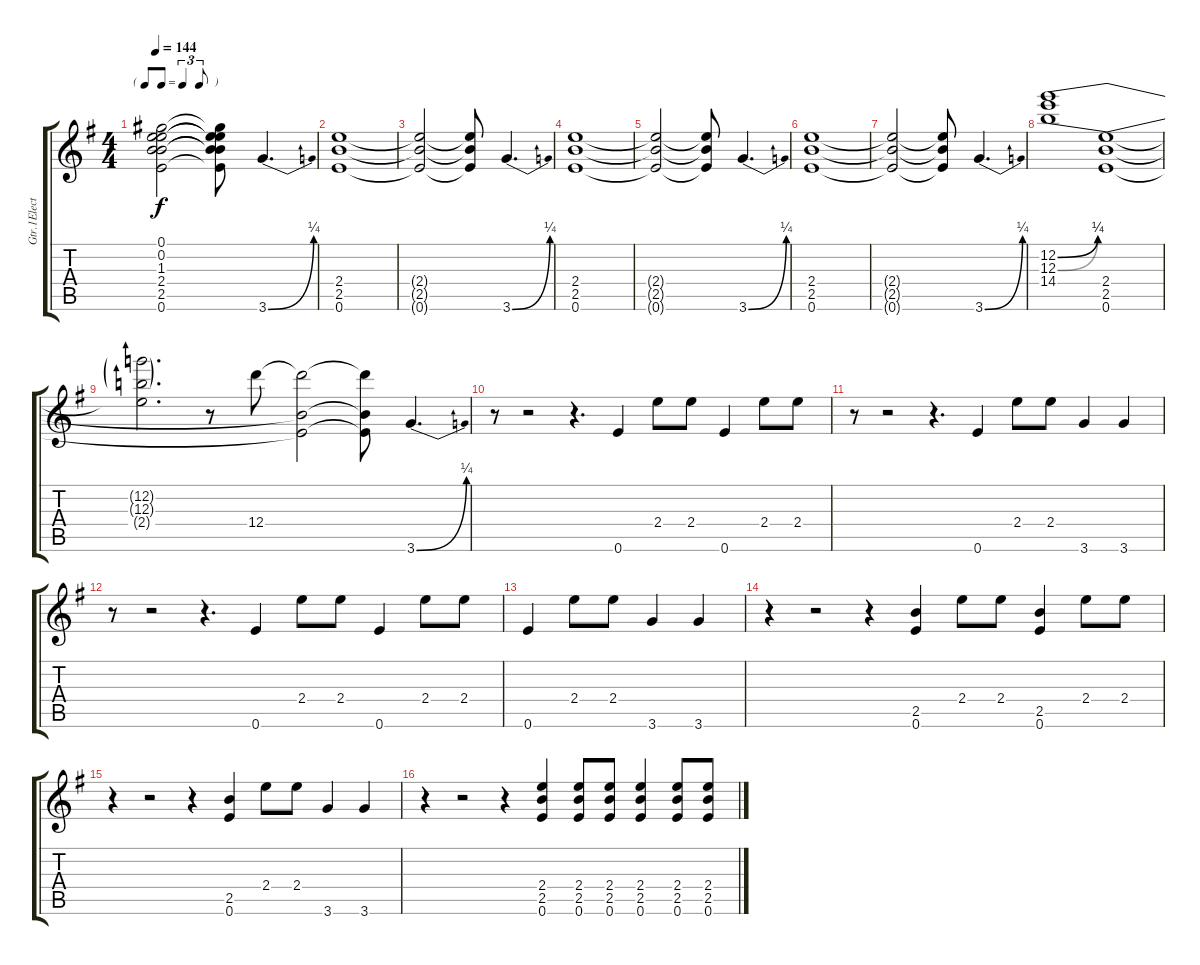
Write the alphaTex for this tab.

\track ("Gtr.1Electric Gtr (clean)" "Gtr.1Elect") {instrument electricguitarclean}
\staff {score tabs}
\tuning (E4 B3 G4 D4 A3 E3) {hide}
\ts (4 4)
\tf triplet8th
\tempo 144
\clef g2
\ks g
(0.1{t} 0.2{t} 1.3{t} 2.4{t} 2.5{t} 0.6{t}).2{dy f} (0.1{t} 0.2{t} 1.3{t} 2.4{t} 2.5{t} 0.6{t}).8 3.6{be (bend 0 0 60 1)}.4{d} |
(2.4 2.5 0.6).1 |
(2.4{t} 2.5{t} 0.6{t}).2 (2.4{t} 2.5{t} 0.6{t}).8 3.6{be (bend 0 0 60 1)}.4{d} |
(2.4 2.5 0.6).1 |
(2.4{t} 2.5{t} 0.6{t}).2 (2.4{t} 2.5{t} 0.6{t}).8 3.6{be (bend 0 0 60 1)}.4{d} |
(2.4 2.5 0.6).1 |
(2.4{t} 2.5{t} 0.6{t}).2 (2.4{t} 2.5{t} 0.6{t}).8 3.6{be (bend 0 0 60 1)}.4{d} |
(12.2{be (bend 0 0 60 1)} 12.3{be (bend 0 0 60 1)} 14.4).1 (2.4 2.5 0.6).1 |
(12.2{t} 12.3{t} 2.4{t}).2{d} r.8 12.4.8 (12.4{t} 2.5{t} 0.6{t}).2 (12.4{t} 2.5{t} 0.6{t}).8 3.6{be (bend 0 0 60 1)}.4{d} |
r.8 r.2 r.4{d} 0.6.4 2.4.8 2.4.8 0.6.4 2.4.8 2.4.8 |
r.8 r.2 r.4{d} 0.6.4 2.4.8 2.4.8 3.6.4 3.6.4 |
r.8 r.2 r.4{d} 0.6.4 2.4.8 2.4.8 0.6.4 2.4.8 2.4.8 |
0.6.4 2.4.8 2.4.8 3.6.4 3.6.4 |
r.4 r.2 r.4 (2.5 0.6).4 2.4.8 2.4.8 (2.5 0.6).4 2.4.8 2.4.8 |
r.4 r.2 r.4 (2.5 0.6).4 2.4.8 2.4.8 3.6.4 3.6.4 |
r.4 r.2 r.4 (2.4 2.5 0.6).4 (2.4 2.5 0.6).8 (2.4 2.5 0.6).8 (2.4 2.5 0.6).4 (2.4 2.5 0.6).8 (2.4 2.5 0.6).8
